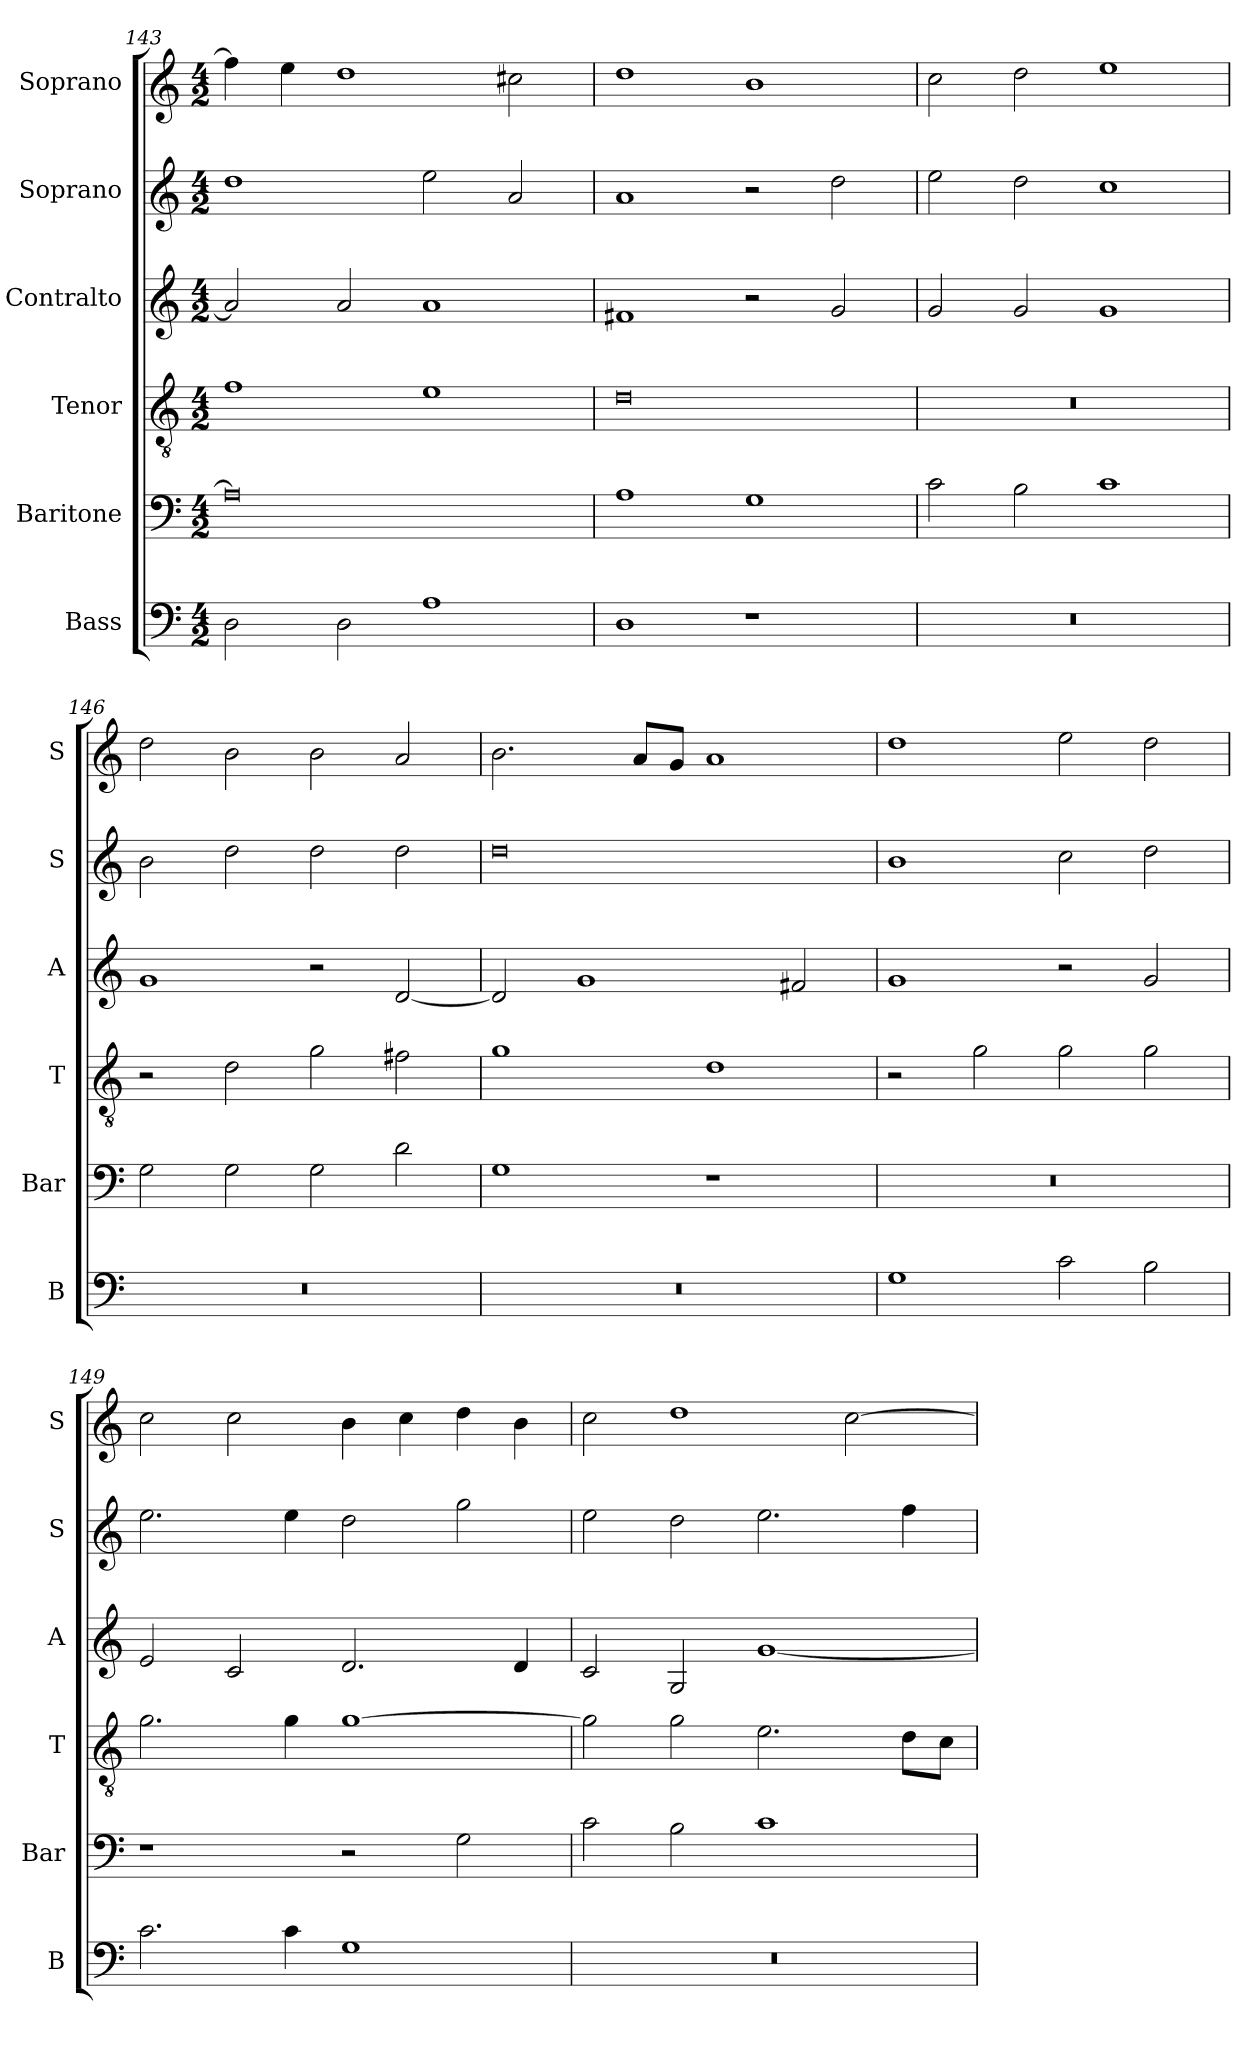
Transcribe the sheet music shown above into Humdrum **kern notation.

**kern	**kern	**kern	**kern	**kern	**kern
*part6	*part5	*part4	*part3	*part2	*part1
*staff6	*staff5	*staff4	*staff3	*staff2	*staff1
*I"Bass	*I"Baritone	*I"Tenor	*I"Contralto	*I"Soprano	*I"Soprano
*I'B	*I'Bar	*I'T	*I'A	*I'S	*I'S
*clefF4	*clefF4	*clefGv2	*clefG2	*clefG2	*clefG2
*k[]	*k[]	*k[]	*k[]	*k[]	*k[]
*G:mix	*G:mix	*G:mix	*G:mix	*G:mix	*G:mix
*M4/2	*M4/2	*M4/2	*M4/2	*M4/2	*M4/2
=143	=143	=143	=143	=143	=143
2D	0A]	1f	2a]	1dd	4ff]
.	.	.	.	.	4ee
2D	.	.	2a	.	1dd
1A	.	1e	1a	2ee	.
.	.	.	.	2a	2cc#X
=144	=144	=144	=144	=144	=144
1D	1A	0d	1f#X	1a	1dd
1r	1G	.	2r	2r	1b
.	.	.	2g	2dd	.
=145	=145	=145	=145	=145	=145
0r	2c	0r	2g	2ee	2cc
.	2B	.	2g	2dd	2dd
.	1c	.	1g	1cc	1ee
=146	=146	=146	=146	=146	=146
0r	2G	2r	1g	2b	2dd
.	2G	2d	.	2dd	2b
.	2G	2g	2r	2dd	2b
.	2d	2f#X	[2d	2dd	2a
=147	=147	=147	=147	=147	=147
0r	1G	1g	2d]	0dd	2.b
.	.	.	1g	.	.
.	.	.	.	.	8a/L
.	.	.	.	.	8g/J
.	1r	1d	.	.	1a
.	.	.	2f#X	.	.
=148	=148	=148	=148	=148	=148
1G	0r	2r	1g	1b	1dd
.	.	2g	.	.	.
2c	.	2g	2r	2cc	2ee
2B	.	2g	2g	2dd	2dd
=149	=149	=149	=149	=149	=149
2.c	1r	2.g	2e	2.ee	2cc
.	.	.	2c	.	2cc
4c	.	4g	.	4ee	.
1G	2r	[1g	2.d	2dd	4b
.	.	.	.	.	4cc
.	2G	.	.	2gg	4dd
.	.	.	4d	.	4b
=150	=150	=150	=150	=150	=150
0r	2c	2g]	2c	2ee	2cc
.	2B	2g	2G	2dd	1dd
.	1c	2.e	[1g	2.ee	.
.	.	.	.	.	[2cc
.	.	8d\L	.	4ff	.
.	.	8c\J	.	.	.
=	=	=	=	=	=
*-	*-	*-	*-	*-	*-
